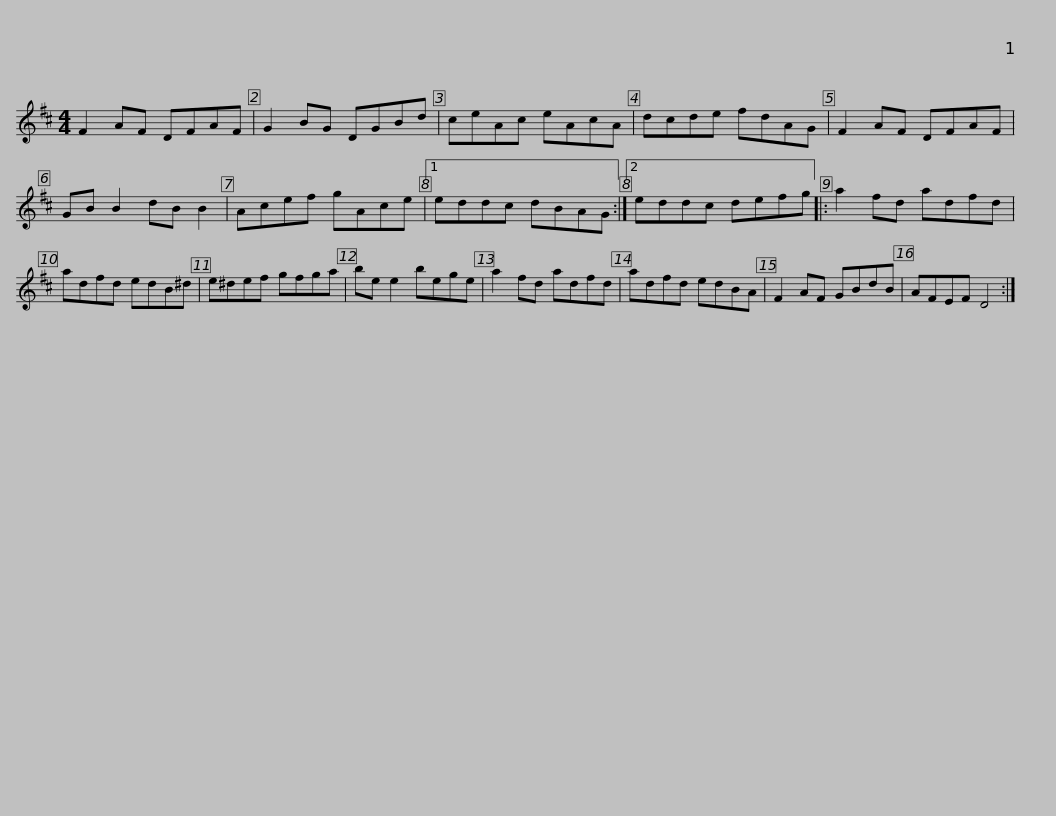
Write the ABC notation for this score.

X:1
L:1/8
M:4/4
I:linebreak $
K:D
V:1 treble
V:1
 F2 AF DFAF | G2 BG DGBd | ceAc eAcA | dcde fdAG | F2 AF DFAF | %5
 GB B2 dB B2 |$ Acef gAce |1 eddc dBAG :|2 eddc defg |: a2 fd adfd | %10
 adfd edB^d |$ e^def gfga | be e2 bege | a2 fd adfd | adfd edBA | %15
 F2 AF GBdB | AFEF D4 :| %17
